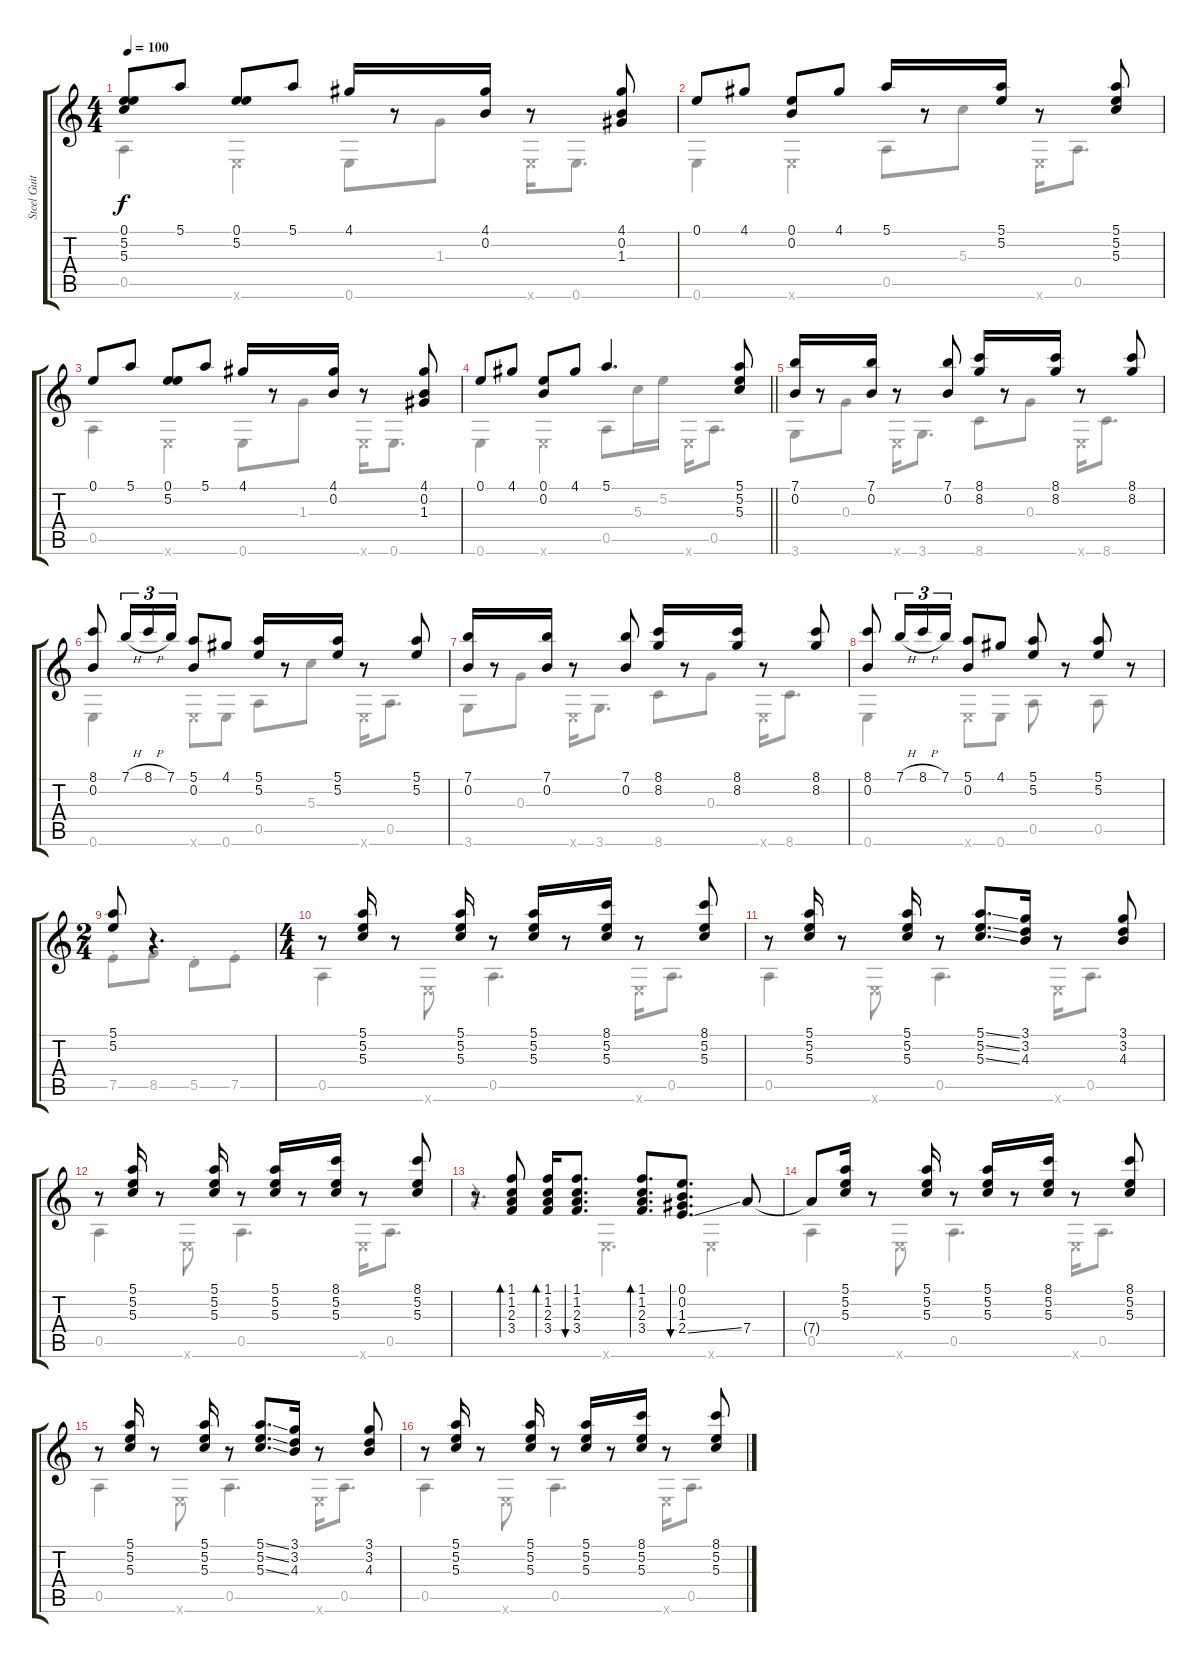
\track ("Steel Guitar" "Steel Guit") {instrument acousticguitarsteel}
\staff {score tabs}
\tuning (E4 B3 G3 D3 A2 E2) {hide}
\voice
\ts (4 4)
\tempo 100
\clef g2
\ks c
(0.1 5.2 5.3).8{dy f} 5.1.8 (0.1 5.2).8 5.1.8 4.1.16 r.8 (4.1 0.2).16 r.8 (4.1 0.2 1.3).8 |
0.1.8 4.1.8 (0.1 0.2).8 4.1.8 5.1.16 r.8 (5.1 5.2).16 r.8 (5.1 5.2 5.3).8 |
0.1.8 5.1.8 (0.1 5.2).8 5.1.8 4.1.16 r.8 (4.1 0.2).16 r.8 (4.1 0.2 1.3).8 |
\barLineRight lightlight
0.1.8 4.1.8 (0.1 0.2).8 4.1.8 5.1.4{d} (5.1 5.2 5.3).8 |
(7.1 0.2).16 r.8 (7.1 0.2).16 r.8 (7.1 0.2).8 (8.1 8.2).16 r.8 (8.1 8.2).16 r.8 (8.1 8.2).8 |
(8.1 0.2).8 7.1{h}.16{tu (3 2)} 8.1{h}.16{tu (3 2)} 7.1.16{tu (3 2)} (5.1 0.2).8 4.1.8 (5.1 5.2).16 r.8 (5.1 5.2).16 r.8 (5.1 5.2).8 |
(7.1 0.2).16 r.8 (7.1 0.2).16 r.8 (7.1 0.2).8 (8.1 8.2).16 r.8 (8.1 8.2).16 r.8 (8.1 8.2).8 |
(8.1 0.2).8 7.1{h}.16{tu (3 2)} 8.1{h}.16{tu (3 2)} 7.1.16{tu (3 2)} (5.1 0.2).8 4.1.8 (5.1 5.2).8 r.8 (5.1 5.2).8 r.8 |
\ts (2 4)
(5.1 5.2).8 r.4{d} |
\ts (4 4)
r.8 (5.1 5.2 5.3).16 r.8 (5.1 5.2 5.3).16 r.8 (5.1 5.2 5.3).16 r.8 (8.1 5.2 5.3).16 r.8 (8.1 5.2 5.3).8 |
r.8 (5.1 5.2 5.3).16 r.8 (5.1 5.2 5.3).16 r.8 (5.1{ss} 5.2{ss} 5.3{ss}).8{d} (3.1 3.2 4.3).16 r.8 (3.1 3.2 4.3).8 |
r.8 (5.1 5.2 5.3).16 r.8 (5.1 5.2 5.3).16 r.8 (5.1 5.2 5.3).16 r.8 (8.1 5.2 5.3).16 r.8 (8.1 5.2 5.3).8 |
r.8 (1.1 1.2 2.3 3.4).8{bd 30} (1.1 1.2 2.3 3.4).16{bd 30} (1.1 1.2 2.3 3.4).8{d bu 30} (1.1 1.2 2.3 3.4).8{d bd 30} (0.1 0.2 1.3 2.4{ss}).8{d bu 30} 7.4.8 |
7.4{t}.8 (5.1 5.2 5.3).16 r.8 (5.1 5.2 5.3).16 r.8 (5.1 5.2 5.3).16 r.8 (8.1 5.2 5.3).16 r.8 (8.1 5.2 5.3).8 |
r.8 (5.1 5.2 5.3).16 r.8 (5.1 5.2 5.3).16 r.8 (5.1{ss} 5.2{ss} 5.3{ss}).8{d} (3.1 3.2 4.3).16 r.8 (3.1 3.2 4.3).8 |
r.8 (5.1 5.2 5.3).16 r.8 (5.1 5.2 5.3).16 r.8 (5.1 5.2 5.3).16 r.8 (8.1 5.2 5.3).16 r.8 (8.1 5.2 5.3).8
\voice
\clef g2
\ottava regular
\simile none
\ks c
0.5.4{dy f} 0.6{x}.4 0.6.8 1.3.8 0.6{x}.16 0.6.8{d} |
0.6.4 0.6{x}.4 0.5.8 5.3.8 0.6{x}.16 0.5.8{d} |
0.5.4 0.6{x}.4 0.6.8 1.3.8 0.6{x}.16 0.6.8{d} |
\barLineRight lightlight
0.6.4 0.6{x}.4 0.5.8 5.3.16 5.2.16 0.6{x}.16 0.5.8{d} |
3.6.8 0.3.8 0.6{x}.16 3.6.8{d} 8.6.8 0.3.8 0.6{x}.16 8.6.8{d} |
0.6.4 0.6{x}.8 0.6.8 0.5.8 5.3.8 0.6{x}.16 0.5.8{d} |
3.6.8 0.3.8 0.6{x}.16 3.6.8{d} 8.6.8 0.3.8 0.6{x}.16 8.6.8{d} |
0.6.4 0.6{x}.8 0.6.8 0.5.8 r.8 0.5.8 r.8 |
7.5{st}.8 8.5{st}.8 5.5{st}.8 7.5{st}.8 |
0.5.4 0.6{x}.8 0.5.4{d} 0.6{x}.16 0.5.8{d} |
0.5.4 0.6{x}.8 0.5.4{d} 0.6{x}.16 0.5.8{d} |
0.5.4 0.6{x}.8 0.5.4{d} 0.6{x}.16 0.5.8{d} |
r.4{d} 0.6{x}.4{d} 0.6{x}.4 |
0.5.4 0.6{x}.8 0.5.4{d} 0.6{x}.16 0.5.8{d} |
0.5.4 0.6{x}.8 0.5.4{d} 0.6{x}.16 0.5.8{d} |
0.5.4 0.6{x}.8 0.5.4{d} 0.6{x}.16 0.5.8{d}
